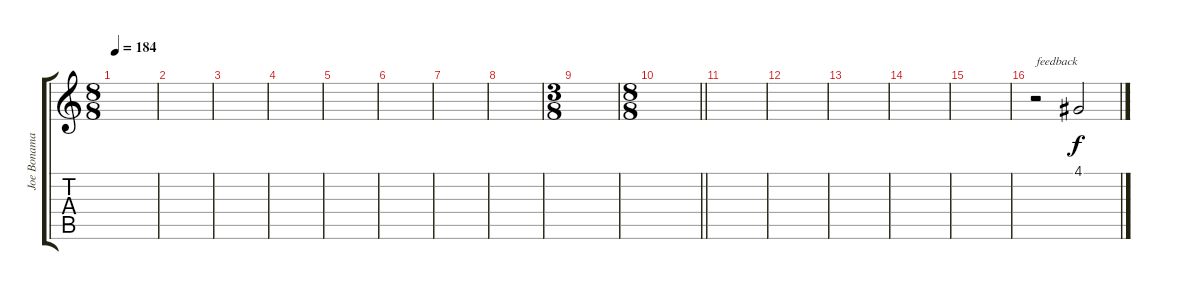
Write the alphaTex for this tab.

\track ("Joe Bonamassa Vocals" "Joe Bonama") {instrument altosax}
\staff {score tabs}
\tuning (E4 B3 G3 D3 A2 E2) {hide}
\ts (8 8)
\tempo 184
\clef g2
\ks c
|
|
|
|
|
|
|
|
\ts (3 8)
|
\ts (8 8)
\barLineRight lightlight
|
|
|
|
|
|
r.2{txt "feedback" volume 2} 4.1.2{volume 16}
